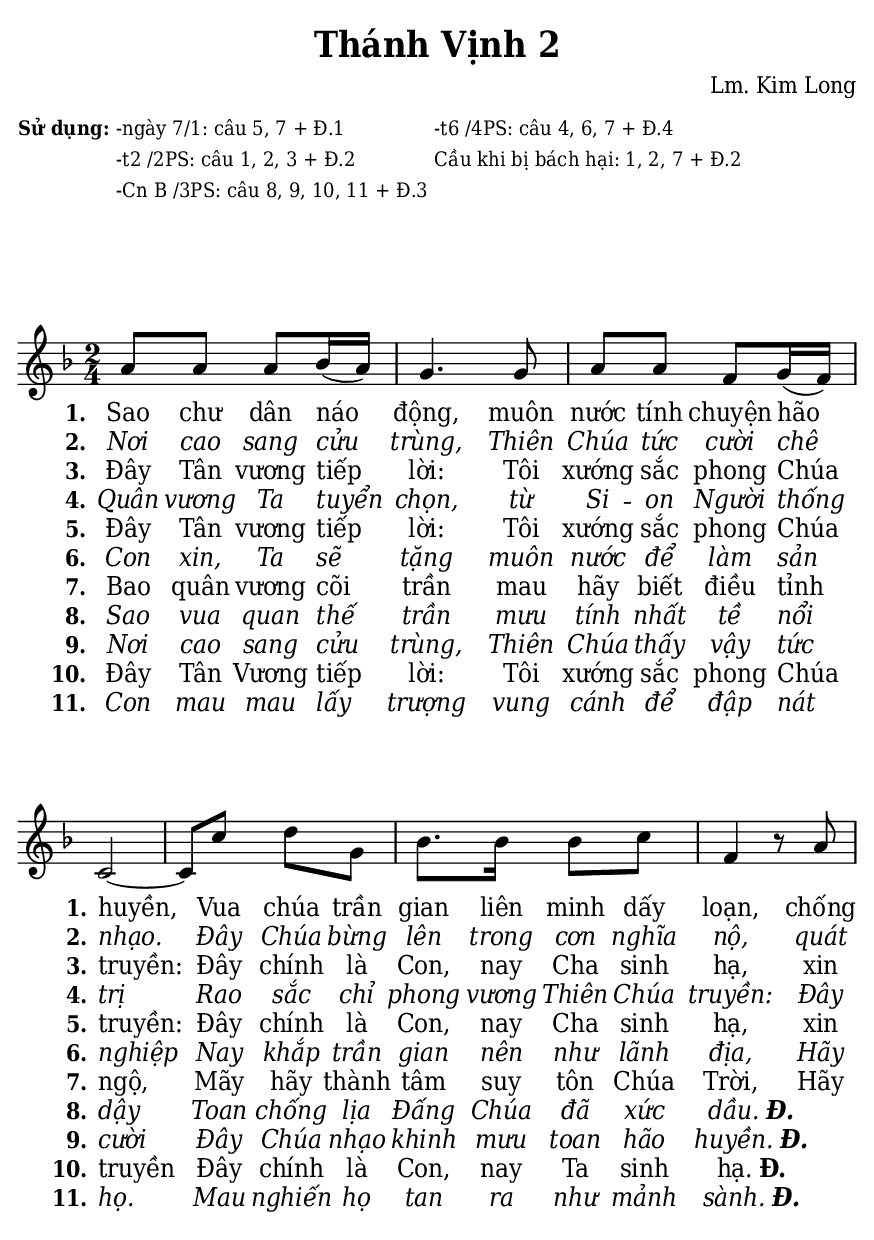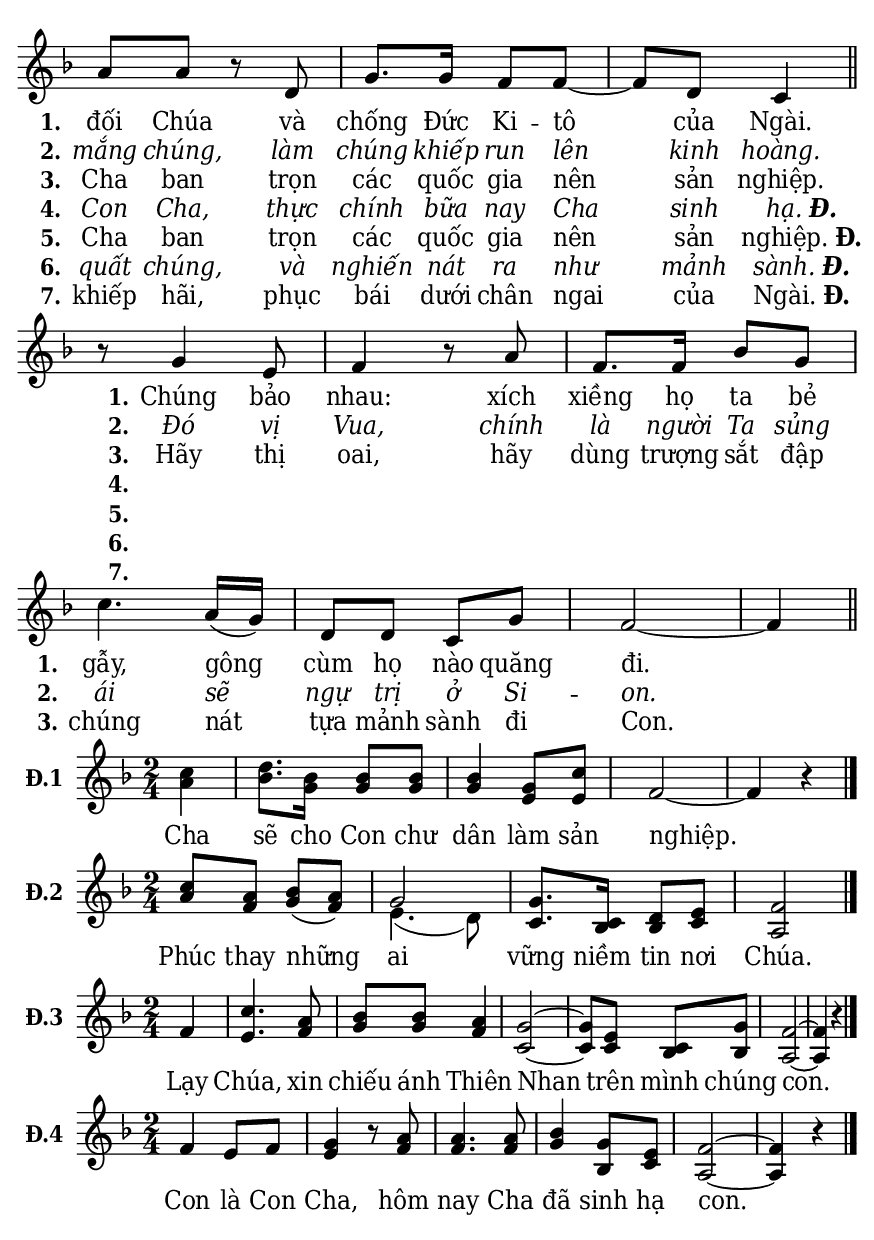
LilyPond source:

% Cài đặt chung
\version "2.22.1"
\include "english.ly"

\header {
  title = "Thánh Vịnh 2"
  composer = "Lm. Kim Long"
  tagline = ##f
}

% mã nguồn cho những chức năng chưa hỗ trợ trong phiên bản lilypond hiện tại
% cung cấp bởi cộng đồng lilypond khi gửi email đến lilypond-user@gnu.org
% in số phiên khúc trên mỗi dòng
#(define (add-grob-definition grob-name grob-entry)
     (set! all-grob-descriptions
           (cons ((@@ (lily) completize-grob-entry)
                  (cons grob-name grob-entry))
                 all-grob-descriptions)))

#(add-grob-definition
    'StanzaNumberSpanner
    `((direction . ,LEFT)
      (font-series . bold)
      (padding . 1.0)
      (side-axis . ,X)
      (stencil . ,ly:text-interface::print)
      (X-offset . ,ly:side-position-interface::x-aligned-side)
      (Y-extent . ,grob::always-Y-extent-from-stencil)
      (meta . ((class . Spanner)
               (interfaces . (font-interface
                              side-position-interface
                              stanza-number-interface
                              text-interface))))))

\layout {
    \context {
      \Global
      \grobdescriptions #all-grob-descriptions
    }
    \context {
      \Score
      \remove Stanza_number_align_engraver
      \consists
        #(lambda (context)
           (let ((texts '())
                 (syllables '()))
             (make-engraver
              (acknowledgers
               ((stanza-number-interface engraver grob source-engraver)
                  (set! texts (cons grob texts)))
               ((lyric-syllable-interface engraver grob source-engraver)
                  (set! syllables (cons grob syllables))))
              ((stop-translation-timestep engraver)
                 (for-each
                  (lambda (text)
                    (for-each
                     (lambda (syllable)
                       (ly:pointer-group-interface::add-grob
                        text
                        'side-support-elements
                        syllable))
                     syllables))
                  texts)
                 (set! syllables '())))))
    }
    \context {
      \Lyrics
      \remove Stanza_number_engraver
      \consists
        #(lambda (context)
           (let ((text #f)
                 (last-stanza #f))
             (make-engraver
              ((process-music engraver)
                 (let ((stanza (ly:context-property context 'stanza #f)))
                   (if (and stanza (not (equal? stanza last-stanza)))
                       (let ((column (ly:context-property context
'currentCommandColumn)))
                         (set! last-stanza stanza)
                         (if text
                             (ly:spanner-set-bound! text RIGHT column))
                         (set! text (ly:engraver-make-grob engraver
'StanzaNumberSpanner '()))
                         (ly:grob-set-property! text 'text stanza)
                         (ly:spanner-set-bound! text LEFT column)))))
              ((finalize engraver)
                 (if text
                     (let ((column (ly:context-property context
'currentCommandColumn)))
                       (ly:spanner-set-bound! text RIGHT column)))))))
      \override StanzaNumberSpanner.horizon-padding = 10000
    }
}

stanzaReminderOff =
  \temporary \override StanzaNumberSpanner.after-line-breaking =
     #(lambda (grob)
        ;; Can be replaced with (not (first-broken-spanner? grob)) in 2.23.
        (if (let ((siblings (ly:spanner-broken-into (ly:grob-original grob))))
              (and (pair? siblings)
                   (not (eq? grob (car siblings)))))
            (ly:grob-suicide! grob)))

stanzaReminderOn = \undo \stanzaReminderOff
% kết thúc mã nguồn

% Nhạc
nhacPhanMot = \relative c'' {
  \key f \major
  \time 2/4
  a8 a a bf16 (a) |
  g4. g8 |
  a a f g16 (f) |
  c2 ~ |
  c8 c' d g, |
  bf8. bf16 bf8 c |
  f,4 r8 a |
  a a r d, |
  g8. g16 f8 f ~ |
  f d c4 \bar "||"
  r8 g'4 e8 |
  f4 r8 a |
  f8. f16 bf8 g |
  c4. a16 (g) |
  d8 d c g' |
  f2 ~ |
  f4 \bar "||"
}

nhacPhanHai = \relative c'' {
  \key f \major
  \time 2/4
  \partial 4
  <<
    {
      c4 |
      d8. bf16 bf8 bf |
      bf4 g8 c |
    }
    {
      a4 |
      bf8. g16 g8 g |
      g4 e8 e |
    }
  >>
  f2 ~ |
  f4 r \bar "|."
}

nhacPhanBa = \relative c'' {
  \key f \major
  \time 2/4
  <<
    {
      c8 a bf (a)
    }
    {
      a8 f g (f)
    }
  >>
  <<
    {
      \voiceOne
      g2
    }
    \new Voice = "splitpart" {
      \voiceTwo
      e4. (d8)
    }
  >>
  \oneVoice
  <<
    {
      g8. c,16 d8 e |
      f2 \bar "|."
    }
    {
      c8. bf16 bf8 c |
      a2
    }
  >>
}

nhacPhanBon = \relative c' {
  \key f \major
  \time 2/4
  \partial 4 f4 |
  <<
    {
      c'4. a8 |
      bf bf a4 |
      g2 ~ |
      g8 e c g' |
      f2 ~ |
      f4 r \bar "|."
    }
    {
      e4. f8 |
      g g f4 |
      c2 ~ |
      c8 c bf bf |
      a2 ~ |
      a4 r
    }
  >>
}

nhacPhanNam = \relative c' {
  \key f \major
  \time 2/4
  f4 e8 f |
  <<
    {
      g4 r8 a |
      a4. a8 |
      bf4 g8 e |
      f2 ~ |
      f4 r \bar "|."
    }
    {
      e4 r8 f |
      f4. f8 |
      g4 bf,8 c |
      a2 ~ |
      a4 r
    }
  >>
}

% Lời
loiPhanMot = \lyricmode {
  <<
    {
      \set stanza = "1."
      Sao chư dân náo động, muôn nước tính chuyện hão huyền,
      Vua chúa trần gian liên minh dấy loạn,
      chống đối Chúa và chống Đức Ki -- tô của Ngài.
      Chúng bảo nhau:
      xích xiềng họ ta bẻ gẫy,
      gông cùm họ nào quăng đi.
	    \tweak extra-offset #'(2 . 0)
      \markup { "đạt." \bold "Đ." }
    }
    \new Lyrics {
	    \set associatedVoice = "beSop"
	    \set stanza = "2."
      \override Lyrics.LyricText.font-shape = #'italic
	    Nơi cao sang cửu trùng, Thiên Chúa tức cười chê nhạo.
	    Đây Chúa bừng lên trong cơn nghĩa nộ,
	    quát mắng chúng, làm chúng khiếp run lên kinh hoàng.
	    Đó vị Vua, chính là người Ta sủng ái
	    sẽ ngự trị ở Si -- on.
	    \tweak extra-offset #'(2 . 0)
      \markup { "đạt." \bold "Đ." }
    }
    \new Lyrics {
	    \set associatedVoice = "beSop"
	    \set stanza = "3."
	    Đây Tân vương tiếp lời: Tôi xướng sắc phong Chúa truyền:
	    Đây chính là Con, nay Cha sinh hạ,
	    xin Cha ban trọn các quốc gia nên sản nghiệp.
	    Hãy thị oai, hãy dùng trượng sắt
	    đập chúng nát tựa mảnh sành đi Con.
	    \tweak extra-offset #'(2 . 0)
      \markup { "đạt." \bold "Đ." }
    }
    \new Lyrics {
	    \set associatedVoice = "beSop"
	    \set stanza = "4."
      \override Lyrics.LyricText.font-shape = #'italic
	    Quân vương Ta tuyển chọn, từ Si -- on Người thống trị
	    Rao sắc chỉ phong vương Thiên Chúa truyền:
	    Đây Con Cha, thực chính bữa nay Cha sinh
	    \tweak extra-offset #'(2 . 0)
      \markup { "hạ." \bold "Đ." }
    }
    \new Lyrics {
	    \set associatedVoice = "beSop"
	    \set stanza = "5."
	    Đây Tân vương tiếp lời: Tôi xướng sắc phong Chúa truyền:
	    Đây chính là Con, nay Cha sinh hạ,
	    xin Cha ban trọn các quốc gia nên sản
	    \tweak extra-offset #'(2 . 0)
      \markup { "nghiệp." \bold "Đ." }
    }
    \new Lyrics {
	    \set associatedVoice = "beSop"
	    \set stanza = "6."
      \override Lyrics.LyricText.font-shape = #'italic
	    Con xin, Ta sẽ tặng muôn nước để làm sản nghiệp
	    Nay khắp trần gian nên như lãnh địa,
	    Hãy quất chúng, và nghiến nát ra như mảnh
	    \tweak extra-offset #'(2 . 0)
      \markup { "sành." \bold "Đ." }
    }
    \new Lyrics {
	    \set associatedVoice = "beSop"
	    \set stanza = "7."
	    Bao quân vương cõi trần mau hãy biết điều tỉnh ngộ,
	    Mãy hãy thành tâm suy tôn Chúa Trời,
	    Hãy khiếp hãi, phục bái dưới chân ngai của
	    \tweak extra-offset #'(2 . 0)
      \markup { "Ngài." \bold "Đ." }
    }
    \new Lyrics {
	    \set associatedVoice = "beSop"
	    \set stanza = "8."
      \override Lyrics.LyricText.font-shape = #'italic
	    Sao vua quan thế trần mưu tính nhất tề nổi dậy
	    Toan chống lịa Đấng Chúa đã xức
	    \tweak extra-offset #'(2 . 0)
      \markup { "dầu." \bold "Đ." }
    }
    \new Lyrics {
	    \set associatedVoice = "beSop"
	    \set stanza = "9."
      \override Lyrics.LyricText.font-shape = #'italic
	    Nơi cao sang cửu trùng, Thiên Chúa thấy vậy tức cười
	    Đây Chúa nhạo khinh mưu toan hão
	    \tweak extra-offset #'(2 . 0)
      \markup { "huyền." \bold "Đ." }
    }
    \new Lyrics {
	    \set associatedVoice = "beSop"
	    \set stanza = "10."
	    Đây Tân Vương tiếp lời: Tôi xướng sắc phong Chúa truyền
	    Đây chính là Con, nay Ta sinh
	    \tweak extra-offset #'(2 . 0)
      \markup { "hạ." \bold "Đ." }
    }
    \new Lyrics {
	    \set associatedVoice = "beSop"
	    \set stanza = "11."
      \override Lyrics.LyricText.font-shape = #'italic
	    Con mau mau lấy trượng vung cánh để đập nát họ.
	    Mau nghiến họ tan ra như mảnh
	    \tweak extra-offset #'(2 . 0)
      \markup { "sành." \bold "Đ." }
    }
  >>
}

loiPhanHai = \lyricmode {
  Cha sẽ cho Con chư dân làm sản nghiệp.
}

loiPhanBa = \lyricmode {
  Phúc thay những ai vững niềm tin nơi Chúa.
}

loiPhanBon = \lyricmode {
  Lạy Chúa, xin chiếu ánh Thiên Nhan trên mình chúng con.
}

loiPhanNam = \lyricmode {
  Con là Con Cha, hôm nay Cha đã sinh hạ con.
}

% Dàn trang
\paper {
  #(set-paper-size "a5")
  top-margin = 3\mm
  bottom-margin = 3\mm
  left-margin = 3\mm
  right-margin = 3\mm
  indent = #0
  #(define fonts
	 (make-pango-font-tree "Deja Vu Serif Condensed"
	 		       "Deja Vu Serif Condensed"
			       "Deja Vu Serif Condensed"
			       (/ 20 20)))
  print-page-number = ##f
  page-count = 2
}

\markup {
  \vspace #1
  %\fill-line {
    \column {
      \left-align {
        \line { \bold \small "Sử dụng:" }
      }
    }
    \column {
      \left-align {
        \line { \small "-ngày 7/1: câu 5, 7 + Đ.1" }
        \line { \small "-t2 /2PS: câu 1, 2, 3 + Đ.2" }
        \line { \small "-Cn B /3PS: câu 8, 9, 10, 11 + Đ.3" }
      }
    }
    \column {
      \left-align {
        \line { \small "-t6 /4PS: câu 4, 6, 7 + Đ.4" }
        \line { \small "Cầu khi bị bách hại: 1, 2, 7 + Đ.2" }
      }
    }
  %}
}

\score {
  <<
    \new Staff <<
        \clef treble
        \new Voice = beSop {
          \nhacPhanMot
        }
      \new Lyrics \lyricsto beSop \loiPhanMot
    >>
  >>
  \layout {
    \override Lyrics.LyricSpace.minimum-distance = #0.5
    \override Score.BarNumber.break-visibility = ##(#f #f #f)
    \override Score.SpacingSpanner.uniform-stretching = ##t
    ragged-last = ##f
  }
}

\score {
  <<
    \new Staff \with {
      instrumentName = \markup { \bold "Đ.1" }} <<
        \clef treble
        \new Voice = beSop {
          \nhacPhanHai
        }
      \new Lyrics \lyricsto beSop \loiPhanHai
    >>
  >>
  \layout {
    indent = 10
    \override Lyrics.LyricSpace.minimum-distance = #0.8
    \override Score.BarNumber.break-visibility = ##(#f #f #f)
    \override Score.SpacingSpanner.uniform-stretching = ##t
    ragged-last = ##f
  }
}

\score {
  <<
    \new Staff \with {
      instrumentName = \markup { \bold "Đ.2" }} <<
        \clef treble
        \new Voice = beSop {
          \nhacPhanBa
        }
      \new Lyrics \lyricsto beSop \loiPhanBa
    >>
  >>
  \layout {
    indent = 10
    \override Lyrics.LyricSpace.minimum-distance = #0.8
    \override Score.BarNumber.break-visibility = ##(#f #f #f)
    \override Score.SpacingSpanner.uniform-stretching = ##t
    ragged-last = ##f
  }
}

\score {
  <<
    \new Staff \with {
      instrumentName = \markup { \bold "Đ.3" }} <<
        \clef treble
        \new Voice = beSop {
          \nhacPhanBon
        }
      \new Lyrics \lyricsto beSop \loiPhanBon
    >>
  >>
  \layout {
    indent = 10
    \override Lyrics.LyricSpace.minimum-distance = #0.5
    \override Score.BarNumber.break-visibility = ##(#f #f #f)
    \override Score.SpacingSpanner.uniform-stretching = ##t
    ragged-last = ##f
  }
}

\score {
  <<
    \new Staff \with {
      instrumentName = \markup { \bold "Đ.4" }} <<
        \clef treble
        \new Voice = beSop {
          \nhacPhanNam
        }
      \new Lyrics \lyricsto beSop \loiPhanNam
    >>
  >>
  \layout {
    indent = 10
    \override Lyrics.LyricSpace.minimum-distance = #0.8
    \override Score.BarNumber.break-visibility = ##(#f #f #f)
    \override Score.SpacingSpanner.uniform-stretching = ##t
    ragged-last = ##f
  }
}
